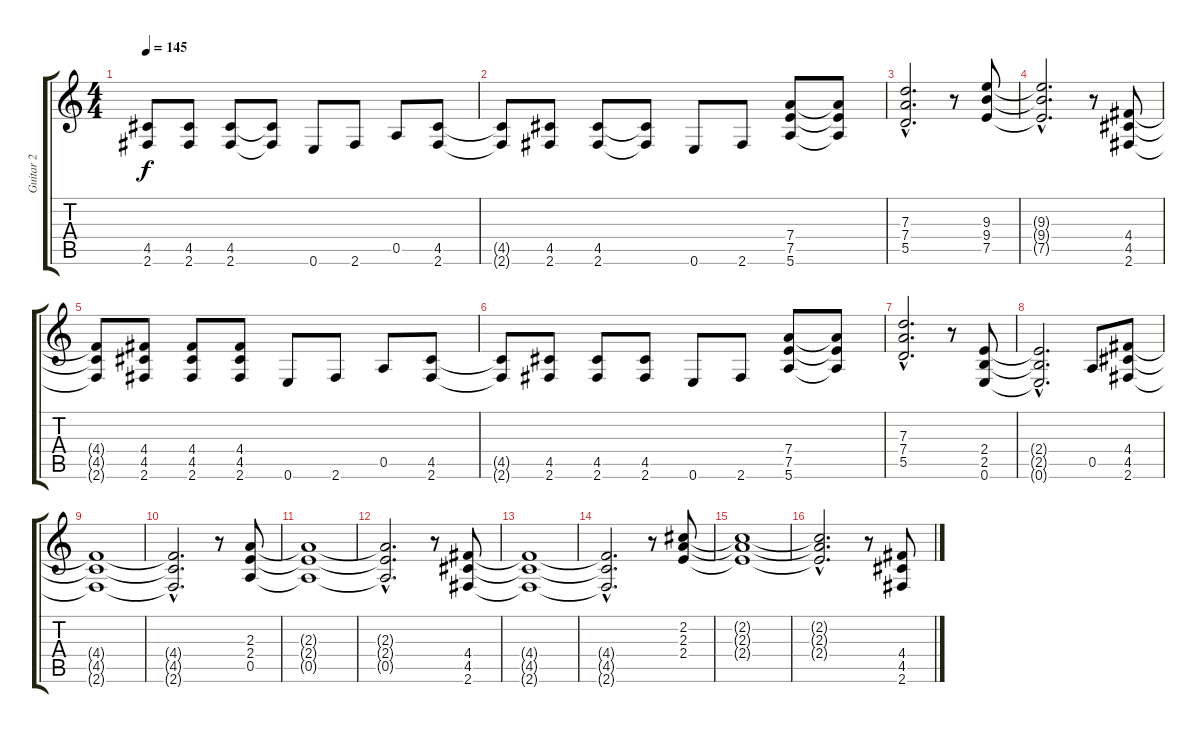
\track ("Guitar 2" "Guitar 2") {instrument distortionguitar}
\staff {score tabs}
\tuning (E4 B3 G3 D3 A2 E2) {hide}
\ts (4 4)
\tempo 145
\clef g2
\ks c
(4.5{t} 2.6{t}).8{dy f} (4.5 2.6).8 (4.5 2.6).8 (4.5{t} 2.6{t}).8 0.6.8 2.6.8 0.5.8 (4.5 2.6).8 |
(4.5{t} 2.6{t}).8 (4.5 2.6).8 (4.5 2.6).8 (4.5{t} 2.6{t}).8 0.6.8 2.6.8 (7.4 7.5 5.6).8 (7.4{t} 7.5{t} 5.6{t}).8 |
(7.3{hac} 7.4{hac} 5.5{hac}).2{d} r.8 (9.3 9.4 7.5).8 |
(9.3{hac t} 9.4{hac t} 7.5{hac t}).2{d} r.8 (4.4 4.5 2.6).8 |
(4.4{t} 4.5{t} 2.6{t}).8 (4.4 4.5 2.6).8 (4.4 4.5 2.6).8 (4.4 4.5 2.6).8 0.6.8 2.6.8 0.5.8 (4.5 2.6).8 |
(4.5{t} 2.6{t}).8 (4.5 2.6).8 (4.5 2.6).8 (4.5 2.6).8 0.6.8 2.6.8 (7.4 7.5 5.6).8 (7.4{t} 7.5{t} 5.6{t}).8 |
(7.3{hac} 7.4{hac} 5.5{hac}).2{d} r.8 (2.4 2.5 0.6).8 |
(2.4{hac t} 2.5{hac t} 0.6{hac t}).2{d} 0.5.8 (4.4 4.5 2.6).8 |
(4.4{t} 4.5{t} 2.6{t}).1 |
(4.4{hac t} 4.5{hac t} 2.6{hac t}).2{d} r.8 (2.3 2.4 0.5).8 |
(2.3{t} 2.4{t} 0.5{t}).1 |
(2.3{hac t} 2.4{hac t} 0.5{hac t}).2{d} r.8 (4.4 4.5 2.6).8 |
(4.4{t} 4.5{t} 2.6{t}).1 |
(4.4{hac t} 4.5{hac t} 2.6{hac t}).2{d} r.8 (2.2 2.3 2.4).8 |
(2.2{t} 2.3{t} 2.4{t}).1 |
(2.2{hac t} 2.3{hac t} 2.4{hac t}).2{d} r.8 (4.4 4.5 2.6).8
